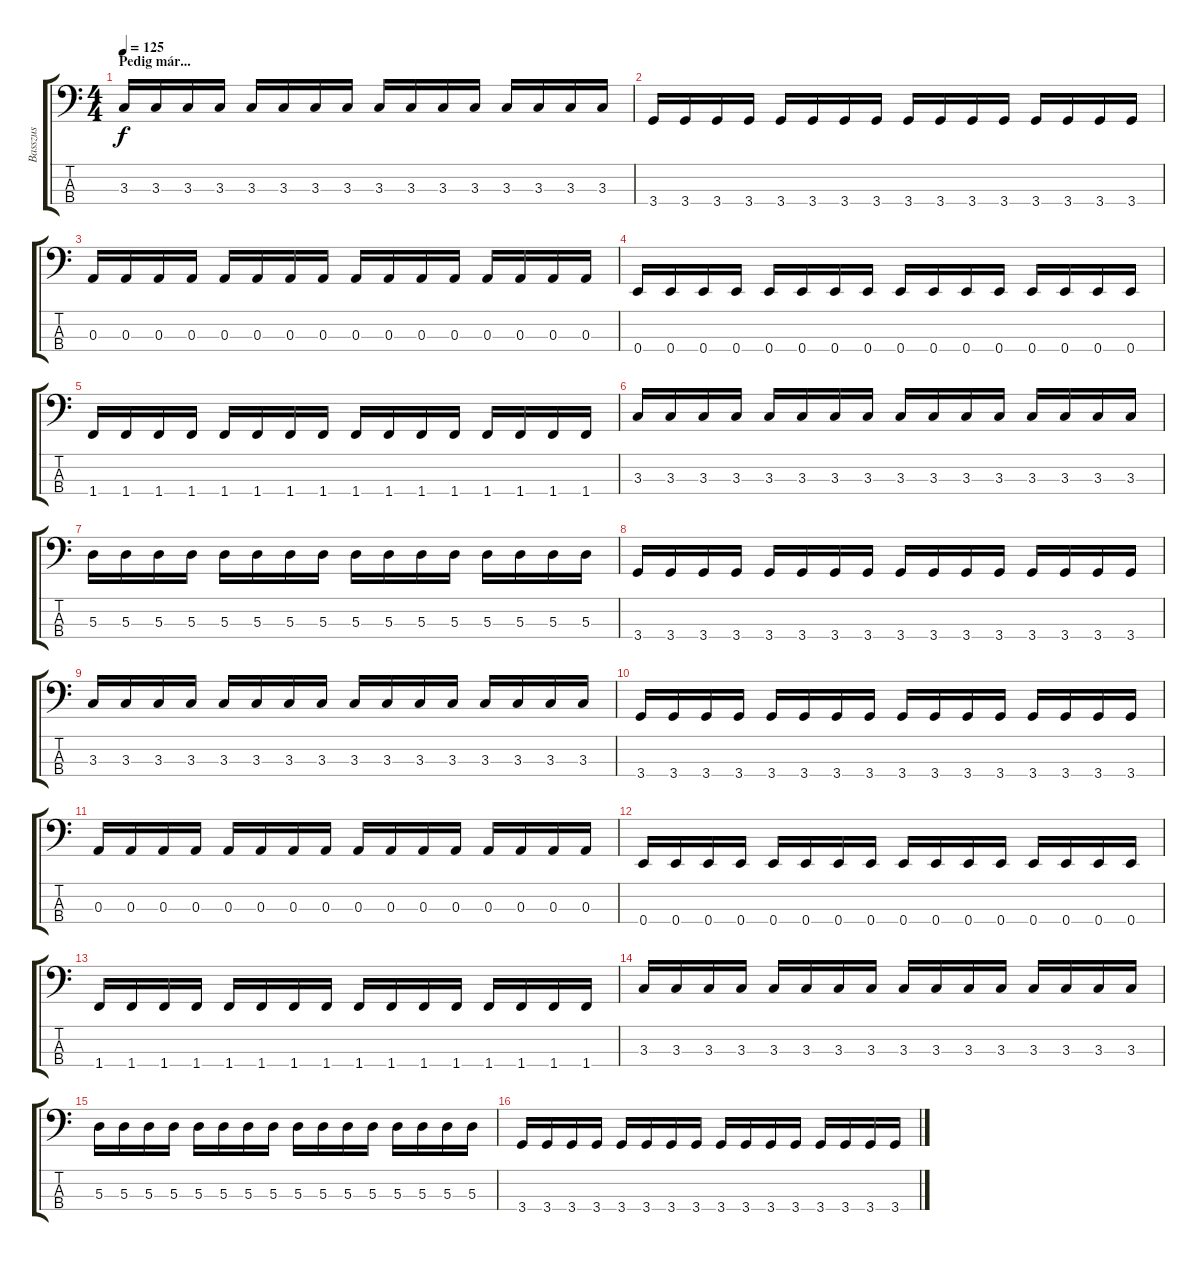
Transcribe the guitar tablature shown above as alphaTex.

\track ("Basszus" "Basszus") {instrument electricbasspick}
\staff {score tabs}
\tuning (G2 D2 A1 E1) {hide}
\ts (4 4)
\section ("" "Pedig már...")
\tempo 125
\clef f4
\ks c
3.3.16{dy f} 3.3.16 3.3.16 3.3.16 3.3.16 3.3.16 3.3.16 3.3.16 3.3.16 3.3.16 3.3.16 3.3.16 3.3.16 3.3.16 3.3.16 3.3.16 |
3.4.16 3.4.16 3.4.16 3.4.16 3.4.16 3.4.16 3.4.16 3.4.16 3.4.16 3.4.16 3.4.16 3.4.16 3.4.16 3.4.16 3.4.16 3.4.16 |
0.3.16 0.3.16 0.3.16 0.3.16 0.3.16 0.3.16 0.3.16 0.3.16 0.3.16 0.3.16 0.3.16 0.3.16 0.3.16 0.3.16 0.3.16 0.3.16 |
0.4.16 0.4.16 0.4.16 0.4.16 0.4.16 0.4.16 0.4.16 0.4.16 0.4.16 0.4.16 0.4.16 0.4.16 0.4.16 0.4.16 0.4.16 0.4.16 |
1.4.16 1.4.16 1.4.16 1.4.16 1.4.16 1.4.16 1.4.16 1.4.16 1.4.16 1.4.16 1.4.16 1.4.16 1.4.16 1.4.16 1.4.16 1.4.16 |
3.3.16 3.3.16 3.3.16 3.3.16 3.3.16 3.3.16 3.3.16 3.3.16 3.3.16 3.3.16 3.3.16 3.3.16 3.3.16 3.3.16 3.3.16 3.3.16 |
5.3.16 5.3.16 5.3.16 5.3.16 5.3.16 5.3.16 5.3.16 5.3.16 5.3.16 5.3.16 5.3.16 5.3.16 5.3.16 5.3.16 5.3.16 5.3.16 |
3.4.16 3.4.16 3.4.16 3.4.16 3.4.16 3.4.16 3.4.16 3.4.16 3.4.16 3.4.16 3.4.16 3.4.16 3.4.16 3.4.16 3.4.16 3.4.16 |
3.3.16 3.3.16 3.3.16 3.3.16 3.3.16 3.3.16 3.3.16 3.3.16 3.3.16 3.3.16 3.3.16 3.3.16 3.3.16 3.3.16 3.3.16 3.3.16 |
3.4.16 3.4.16 3.4.16 3.4.16 3.4.16 3.4.16 3.4.16 3.4.16 3.4.16 3.4.16 3.4.16 3.4.16 3.4.16 3.4.16 3.4.16 3.4.16 |
0.3.16 0.3.16 0.3.16 0.3.16 0.3.16 0.3.16 0.3.16 0.3.16 0.3.16 0.3.16 0.3.16 0.3.16 0.3.16 0.3.16 0.3.16 0.3.16 |
0.4.16 0.4.16 0.4.16 0.4.16 0.4.16 0.4.16 0.4.16 0.4.16 0.4.16 0.4.16 0.4.16 0.4.16 0.4.16 0.4.16 0.4.16 0.4.16 |
1.4.16 1.4.16 1.4.16 1.4.16 1.4.16 1.4.16 1.4.16 1.4.16 1.4.16 1.4.16 1.4.16 1.4.16 1.4.16 1.4.16 1.4.16 1.4.16 |
3.3.16 3.3.16 3.3.16 3.3.16 3.3.16 3.3.16 3.3.16 3.3.16 3.3.16 3.3.16 3.3.16 3.3.16 3.3.16 3.3.16 3.3.16 3.3.16 |
5.3.16 5.3.16 5.3.16 5.3.16 5.3.16 5.3.16 5.3.16 5.3.16 5.3.16 5.3.16 5.3.16 5.3.16 5.3.16 5.3.16 5.3.16 5.3.16 |
3.4.16 3.4.16 3.4.16 3.4.16 3.4.16 3.4.16 3.4.16 3.4.16 3.4.16 3.4.16 3.4.16 3.4.16 3.4.16 3.4.16 3.4.16 3.4.16
